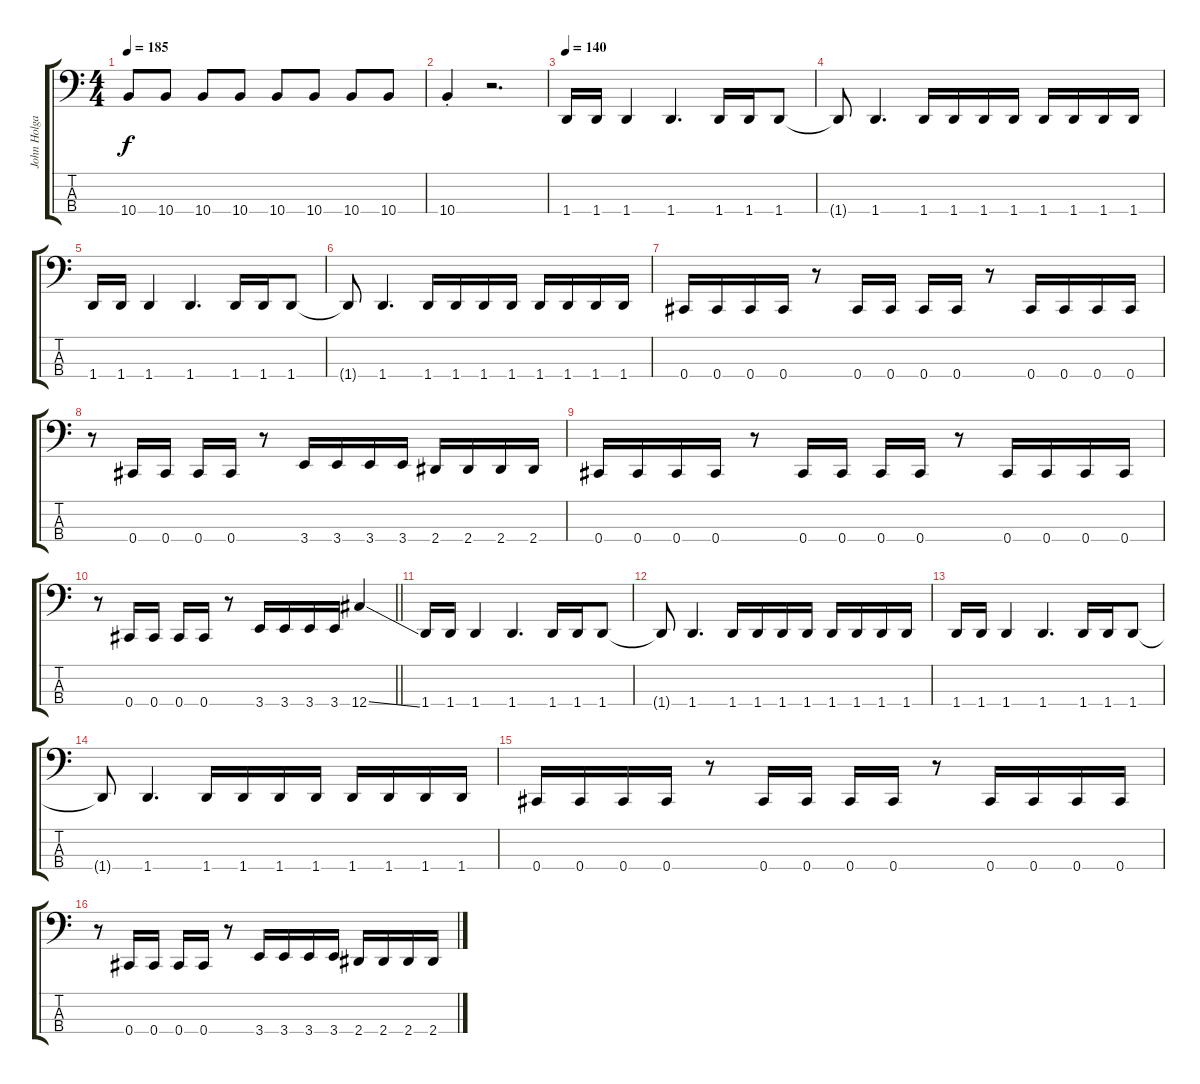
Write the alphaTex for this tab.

\track ("John Holgado" "John Holga") {instrument electricbasspick}
\staff {score tabs}
\tuning (Gb2 Db2 Ab1 Db1) {hide}
\ts (4 4)
\tempo 185
\clef f4
\ks c
10.4.8{dy f} 10.4.8 10.4.8 10.4.8 10.4.8 10.4.8 10.4.8 10.4.8 |
10.4{st}.4 r.2{d} |
\tempo 140
1.4.16 1.4.16 1.4.4 1.4.4{d} 1.4.16 1.4.16 1.4.8 |
1.4{t}.8 1.4.4{d} 1.4.16 1.4.16 1.4.16 1.4.16 1.4.16 1.4.16 1.4.16 1.4.16 |
1.4.16 1.4.16 1.4.4 1.4.4{d} 1.4.16 1.4.16 1.4.8 |
1.4{t}.8 1.4.4{d} 1.4.16 1.4.16 1.4.16 1.4.16 1.4.16 1.4.16 1.4.16 1.4.16 |
0.4.16 0.4.16 0.4.16 0.4.16 r.8 0.4.16 0.4.16 0.4.16 0.4.16 r.8 0.4.16 0.4.16 0.4.16 0.4.16 |
r.8 0.4.16 0.4.16 0.4.16 0.4.16 r.8 3.4.16 3.4.16 3.4.16 3.4.16 2.4.16 2.4.16 2.4.16 2.4.16 |
0.4.16 0.4.16 0.4.16 0.4.16 r.8 0.4.16 0.4.16 0.4.16 0.4.16 r.8 0.4.16 0.4.16 0.4.16 0.4.16 |
\barLineRight lightlight
r.8 0.4.16 0.4.16 0.4.16 0.4.16 r.8 3.4.16 3.4.16 3.4.16 3.4.16 12.4{ss}.4 |
1.4.16 1.4.16 1.4.4 1.4.4{d} 1.4.16 1.4.16 1.4.8 |
1.4{t}.8 1.4.4{d} 1.4.16 1.4.16 1.4.16 1.4.16 1.4.16 1.4.16 1.4.16 1.4.16 |
1.4.16 1.4.16 1.4.4 1.4.4{d} 1.4.16 1.4.16 1.4.8 |
1.4{t}.8 1.4.4{d} 1.4.16 1.4.16 1.4.16 1.4.16 1.4.16 1.4.16 1.4.16 1.4.16 |
0.4.16 0.4.16 0.4.16 0.4.16 r.8 0.4.16 0.4.16 0.4.16 0.4.16 r.8 0.4.16 0.4.16 0.4.16 0.4.16 |
r.8 0.4.16 0.4.16 0.4.16 0.4.16 r.8 3.4.16 3.4.16 3.4.16 3.4.16 2.4.16 2.4.16 2.4.16 2.4.16
